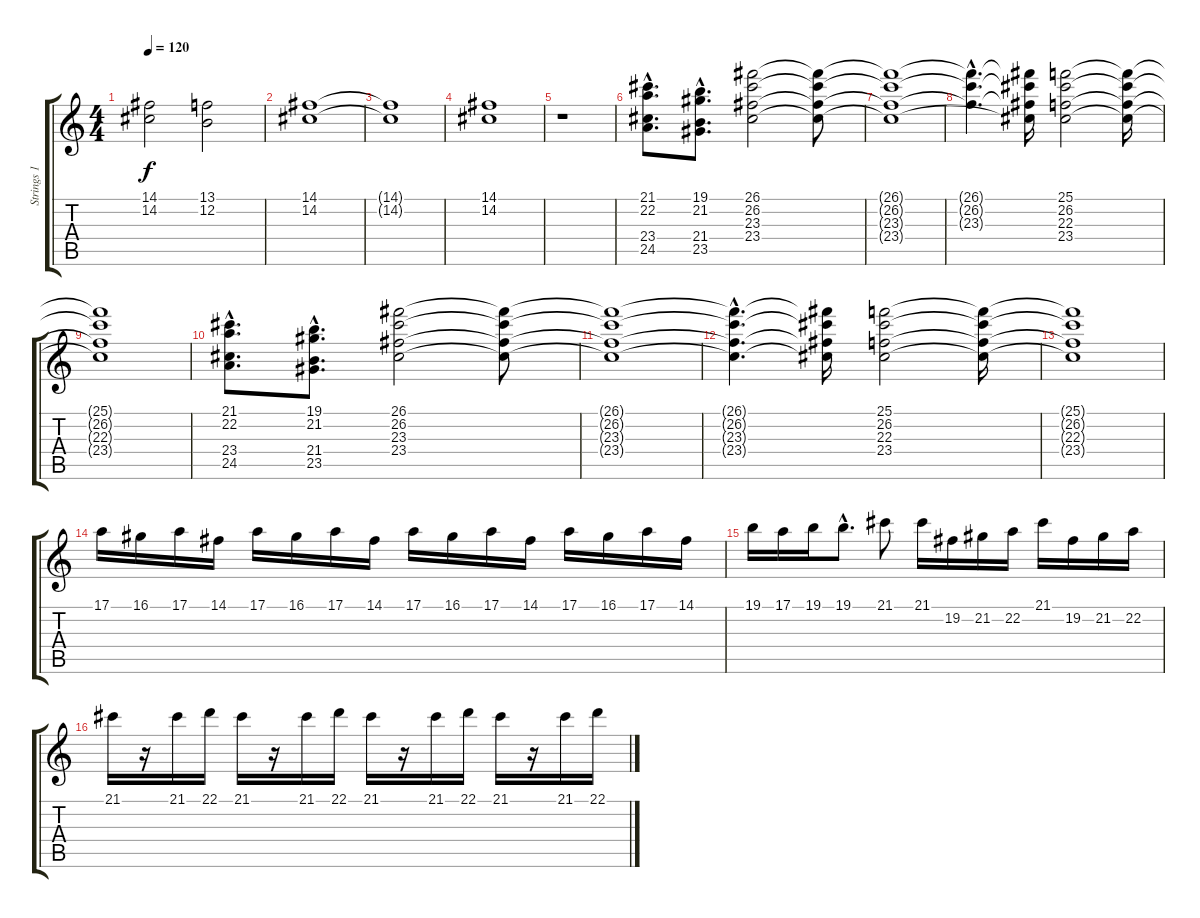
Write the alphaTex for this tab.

\track ("Strings 1" "Strings 1") {instrument stringensemble1}
\staff {score tabs}
\tuning (E4 B3 G3 D3 A2 E2) {hide}
\ts (4 4)
\tempo 120
\clef g2
\ks c
(14.1{t} 14.2{t}).2{dy f} (13.1 12.2).2 |
(14.1 14.2).1 |
(14.1{t} 14.2{t}).1 |
(14.1 14.2).1 |
r.1 |
(21.1{hac} 22.2{hac} 23.4{hac} 24.5{hac}).8{d} (19.1{hac} 21.2{hac} 21.4{hac} 23.5{hac}).8{d} (26.1 26.2 23.3 23.4).2 (26.1{t} 26.2{t} 23.3{t} 23.4{t}).8 |
(26.1{t} 26.2{t} 23.3{t} 23.4{t}).1 |
(26.1{hac t} 26.2{hac t} 23.3{hac t}).4{d} (26.1{t} 26.2{t} 23.3{t} 23.4{t}).16 (25.1 26.2 22.3 23.4).2 (25.1{t} 26.2{t} 22.3{t} 23.4{t}).16 |
(25.1{t} 26.2{t} 22.3{t} 23.4{t}).1 |
(21.1{hac} 22.2{hac} 23.4{hac} 24.5{hac}).8{d} (19.1{hac} 21.2{hac} 21.4{hac} 23.5{hac}).8{d} (26.1 26.2 23.3 23.4).2 (26.1{t} 26.2{t} 23.3{t} 23.4{t}).8 |
(26.1{t} 26.2{t} 23.3{t} 23.4{t}).1 |
(26.1{hac t} 26.2{hac t} 23.3{hac t} 23.4{hac t}).4{d} (26.1{t} 26.2{t} 23.3{t} 23.4{t}).16 (25.1 26.2 22.3 23.4).2 (25.1{t} 26.2{t} 22.3{t} 23.4{t}).16 |
(25.1{t} 26.2{t} 22.3{t} 23.4{t}).1 |
17.1.16 16.1.16 17.1.16 14.1.16 17.1.16 16.1.16 17.1.16 14.1.16 17.1.16 16.1.16 17.1.16 14.1.16 17.1.16 16.1.16 17.1.16 14.1.16 |
19.1.16 17.1.16 19.1.16 19.1{hac}.8{d} 21.1.8 21.1.16 19.2.16 21.2.16 22.2.16 21.1.16 19.2.16 21.2.16 22.2.16 |
21.1.16 r.16 21.1.16 22.1.16 21.1.16 r.16 21.1.16 22.1.16 21.1.16 r.16 21.1.16 22.1.16 21.1.16 r.16 21.1.16 22.1.16
